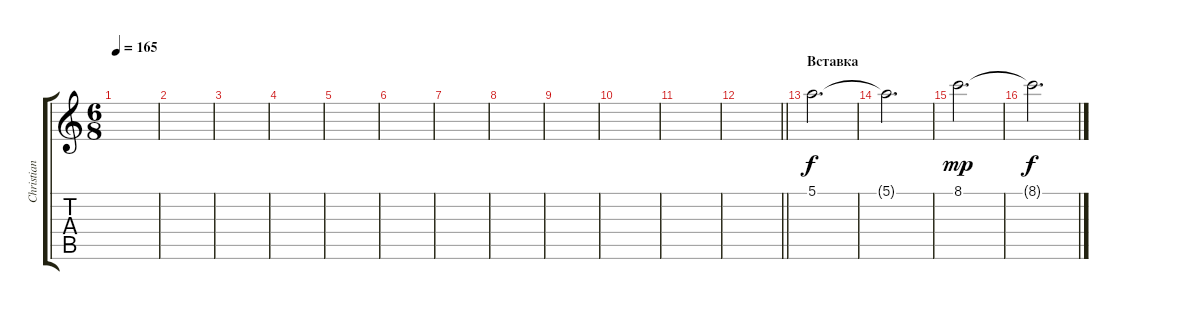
\track ("Christian Lorenz" "Christian ") {instrument guitarharmonics}
\staff {score tabs}
\tuning (E4 C4 G3 C3 G2 C2) {hide}
\ts (6 8)
\tempo 165
\clef g2
\ks c
|
|
|
|
|
|
|
|
|
|
|
\barLineRight lightlight
|
\section ("" "Вставка")
5.1.2{d volume 14 instrument stringensemble1} |
5.1{t}.2{d dy f} |
8.1.2{d dy mp} |
8.1{t}.2{d dy f}
